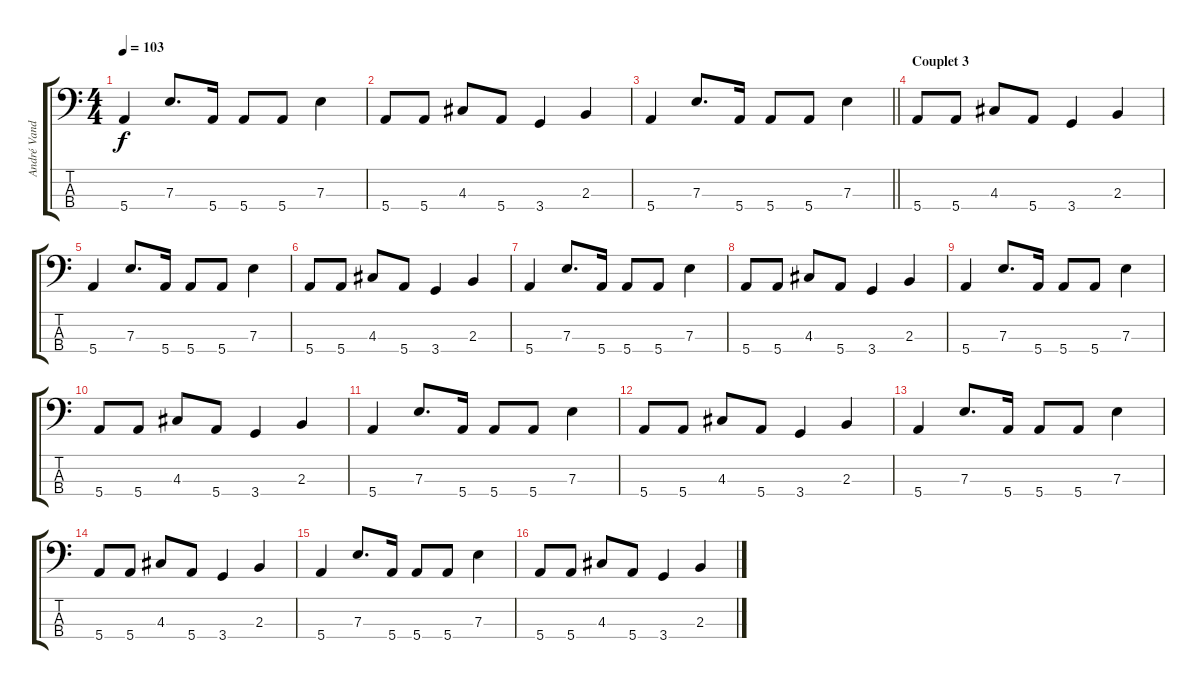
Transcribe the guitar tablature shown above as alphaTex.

\track ("André Vanderbiest" "André Vand") {instrument electricbassfinger}
\staff {score tabs}
\tuning (G2 D2 A1 E1) {hide}
\ts (4 4)
\tempo 103
\clef f4
\ks c
5.4.4{dy f} 7.3.8{d} 5.4.16 5.4.8 5.4.8 7.3.4 |
5.4.8 5.4.8 4.3.8 5.4.8 3.4.4 2.3.4 |
\barLineRight lightlight
5.4.4 7.3.8{d} 5.4.16 5.4.8 5.4.8 7.3.4 |
\section ("" "Couplet 3")
5.4.8 5.4.8 4.3.8 5.4.8 3.4.4 2.3.4 |
5.4.4 7.3.8{d} 5.4.16 5.4.8 5.4.8 7.3.4 |
5.4.8 5.4.8 4.3.8 5.4.8 3.4.4 2.3.4 |
5.4.4 7.3.8{d} 5.4.16 5.4.8 5.4.8 7.3.4 |
5.4.8 5.4.8 4.3.8 5.4.8 3.4.4 2.3.4 |
5.4.4 7.3.8{d} 5.4.16 5.4.8 5.4.8 7.3.4 |
5.4.8 5.4.8 4.3.8 5.4.8 3.4.4 2.3.4 |
5.4.4 7.3.8{d} 5.4.16 5.4.8 5.4.8 7.3.4 |
5.4.8 5.4.8 4.3.8 5.4.8 3.4.4 2.3.4 |
5.4.4 7.3.8{d} 5.4.16 5.4.8 5.4.8 7.3.4 |
5.4.8 5.4.8 4.3.8 5.4.8 3.4.4 2.3.4 |
5.4.4 7.3.8{d} 5.4.16 5.4.8 5.4.8 7.3.4 |
5.4.8 5.4.8 4.3.8 5.4.8 3.4.4 2.3.4
